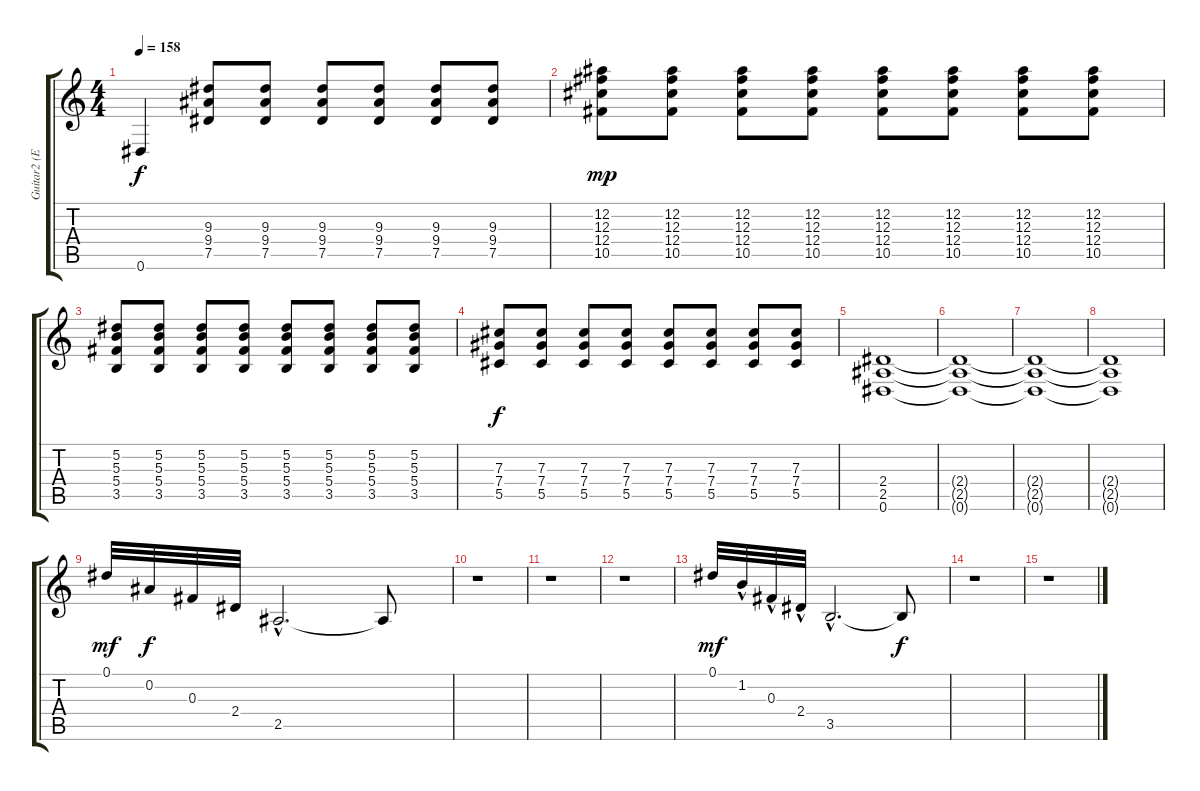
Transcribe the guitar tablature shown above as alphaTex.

\track ("Guitar2 (EFX R)" "Guitar2 (E") {instrument distortionguitar}
\staff {score tabs}
\tuning (Eb4 Bb3 Gb3 Db3 Ab2 Eb2) {hide}
\ts (4 4)
\tempo 158
\clef g2
\ks c
0.6.4{dy f} (9.3 9.4 7.5).8 (9.3 9.4 7.5).8 (9.3 9.4 7.5).8 (9.3 9.4 7.5).8 (9.3 9.4 7.5).8 (9.3 9.4 7.5).8 |
(12.2 12.3 12.4 10.5).8{dy mp} (12.2 12.3 12.4 10.5).8 (12.2 12.3 12.4 10.5).8 (12.2 12.3 12.4 10.5).8 (12.2 12.3 12.4 10.5).8 (12.2 12.3 12.4 10.5).8 (12.2 12.3 12.4 10.5).8 (12.2 12.3 12.4 10.5).8 |
(5.2 5.3 5.4 3.5).8 (5.2 5.3 5.4 3.5).8 (5.2 5.3 5.4 3.5).8 (5.2 5.3 5.4 3.5).8 (5.2 5.3 5.4 3.5).8 (5.2 5.3 5.4 3.5).8 (5.2 5.3 5.4 3.5).8 (5.2 5.3 5.4 3.5).8 |
(7.3 7.4 5.5).8{dy f} (7.3 7.4 5.5).8 (7.3 7.4 5.5).8 (7.3 7.4 5.5).8 (7.3 7.4 5.5).8 (7.3 7.4 5.5).8 (7.3 7.4 5.5).8 (7.3 7.4 5.5).8 |
(2.4 2.5 0.6).1 |
(2.4{t} 2.5{t} 0.6{t}).1 |
(2.4{t} 2.5{t} 0.6{t}).1 |
(2.4{t} 2.5{t} 0.6{t}).1 |
0.1.32{dy mf balance 2 instrument electricguitarclean} 0.2.32{dy f} 0.3.32 2.4.32 2.5{hac}.2{d} 2.5{t}.8 |
r.1 |
r.1 |
r.1 |
0.1.32{dy mf instrument electricguitarclean} 1.2{hac}.32 0.3{hac}.32 2.4{hac}.32 3.5{hac}.2{d} 3.5{t}.8{dy f} |
r.1 |
r.1
